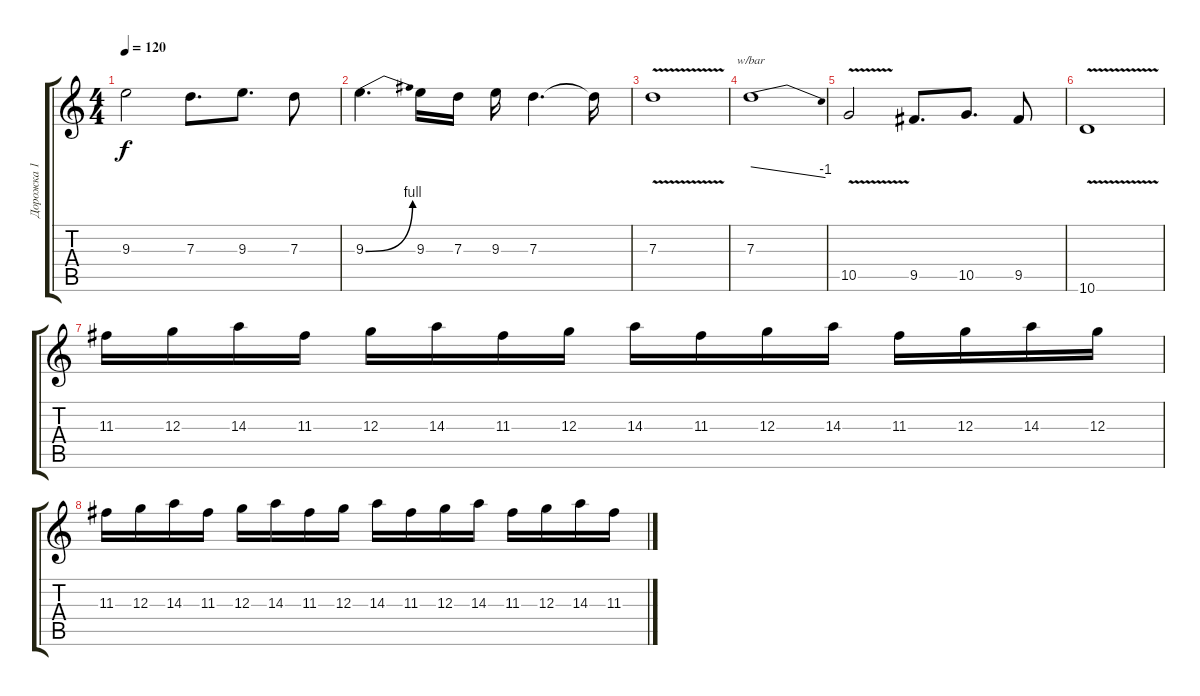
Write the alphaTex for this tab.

\track ("Дорожка 1" "Дорожка 1") {instrument overdrivenguitar}
\staff {score tabs}
\tuning (E4 B3 G3 D3 A2 E2) {hide}
\ts (4 4)
\tempo 120
\clef g2
\ks c
9.3.2{dy f} 7.3.8{d} 9.3.8{d} 7.3.8 |
9.3{be (bend 0 0 60 4)}.4{d} 9.3.16 7.3.16 9.3.16 7.3.4{d} 7.3{t}.16 |
7.3{v}.1 |
7.3.1{tbe (dive default 0 0 60 -4)} |
10.5{v}.2 9.5.8{d} 10.5.8{d} 9.5.8 |
10.6{v}.1 |
11.3.16 12.3.16 14.3.16 11.3.16 12.3.16 14.3.16 11.3.16 12.3.16 14.3.16 11.3.16 12.3.16 14.3.16 11.3.16 12.3.16 14.3.16 12.3.16 |
11.3.16 12.3.16 14.3.16 11.3.16 12.3.16 14.3.16 11.3.16 12.3.16 14.3.16 11.3.16 12.3.16 14.3.16 11.3.16 12.3.16 14.3.16 11.3.16
